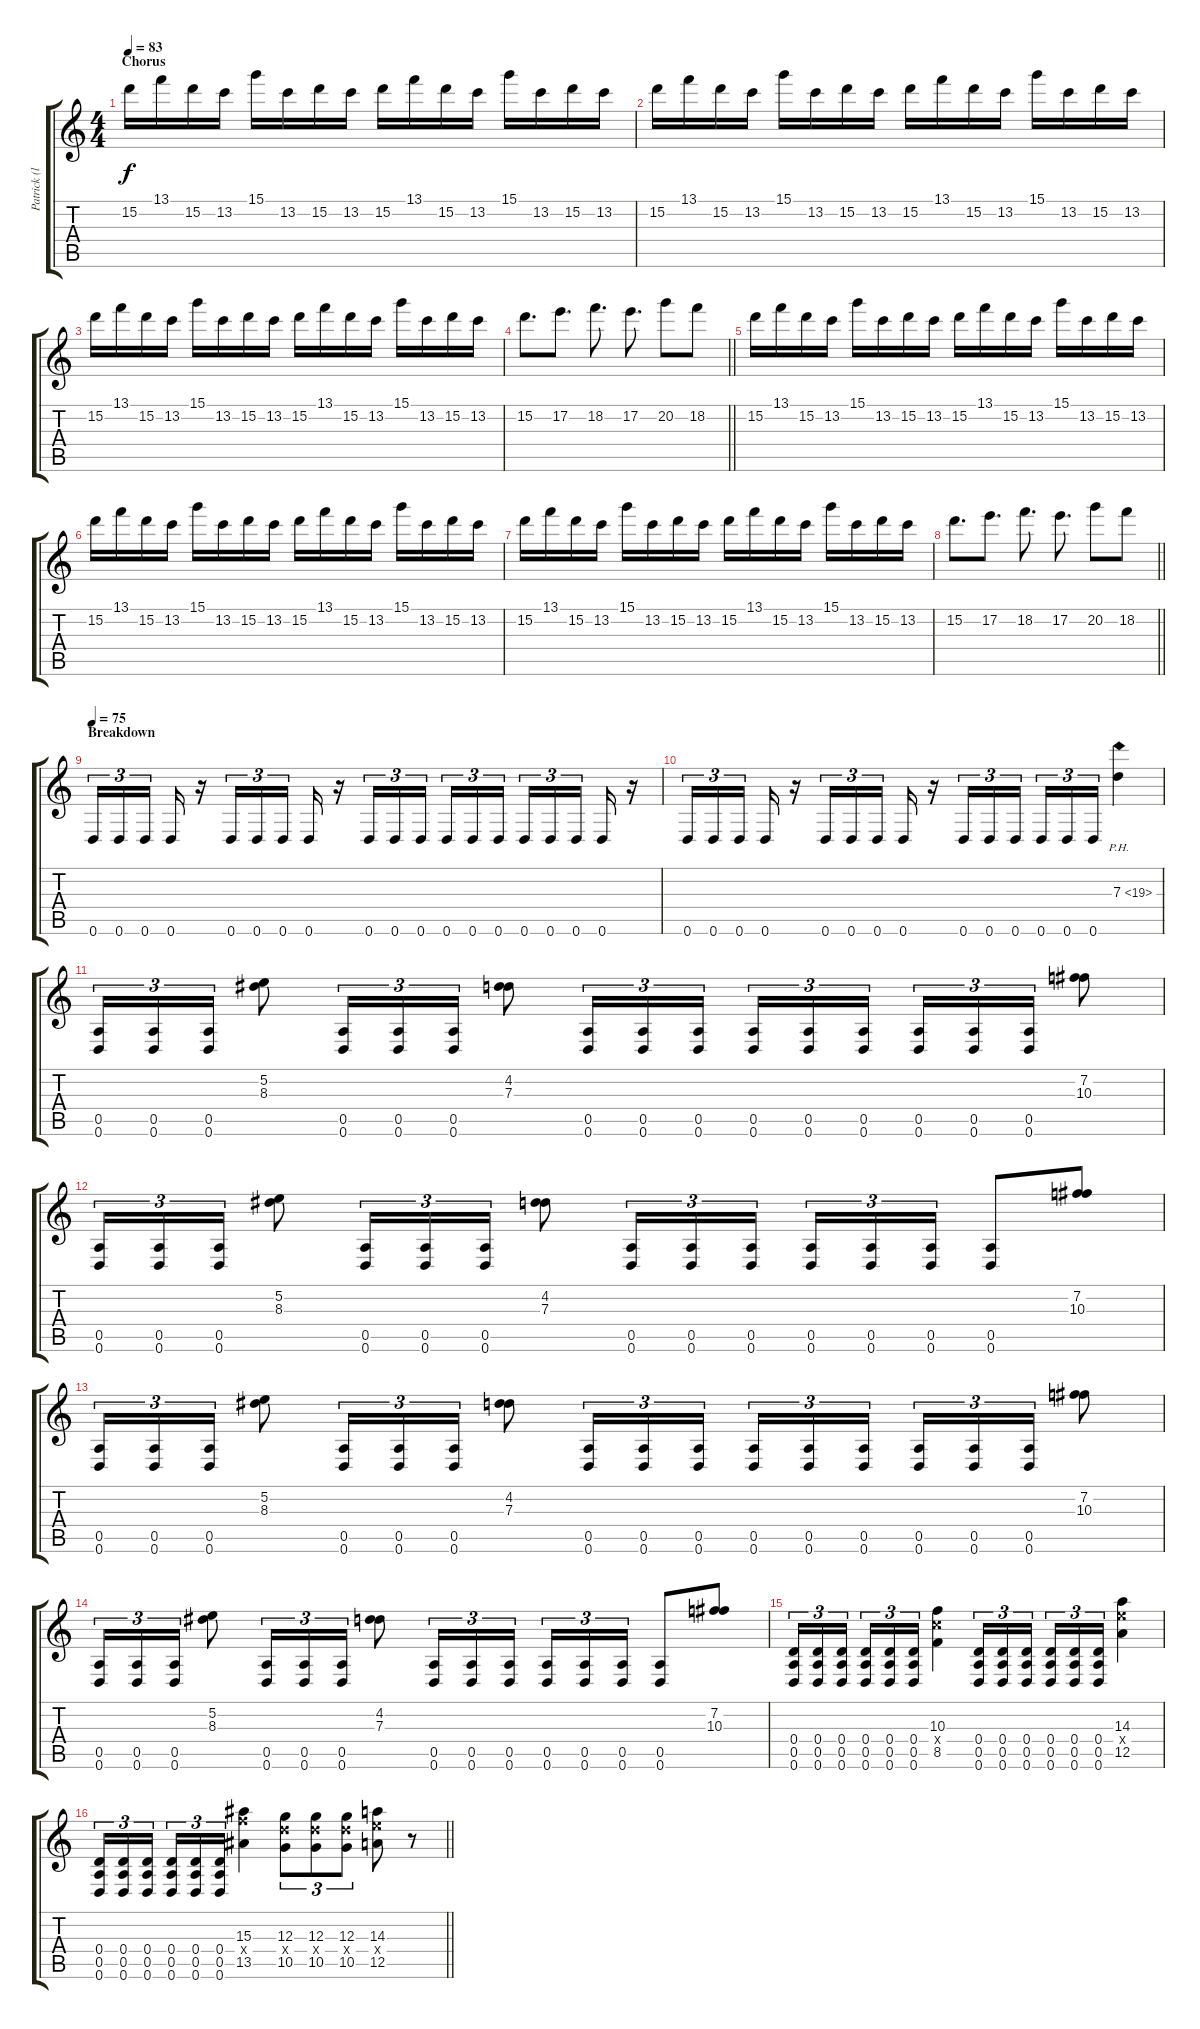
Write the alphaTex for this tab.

\track ("Patrick (lead)" "Patrick (l") {instrument overdrivenguitar}
\staff {score tabs}
\tuning (E4 B3 G3 D3 A2 D2) {hide}
\ts (4 4)
\section ("" "Chorus")
\tempo 83
\clef g2
\ks c
15.2.16{dy f} 13.1.16 15.2.16 13.2.16 15.1.16 13.2.16 15.2.16 13.2.16 15.2.16 13.1.16 15.2.16 13.2.16 15.1.16 13.2.16 15.2.16 13.2.16 |
15.2.16 13.1.16 15.2.16 13.2.16 15.1.16 13.2.16 15.2.16 13.2.16 15.2.16 13.1.16 15.2.16 13.2.16 15.1.16 13.2.16 15.2.16 13.2.16 |
15.2.16 13.1.16 15.2.16 13.2.16 15.1.16 13.2.16 15.2.16 13.2.16 15.2.16 13.1.16 15.2.16 13.2.16 15.1.16 13.2.16 15.2.16 13.2.16 |
\barLineRight lightlight
15.2.8{d} 17.2.8{d} 18.2.8{d} 17.2.8{d} 20.2.8 18.2.8 |
15.2.16 13.1.16 15.2.16 13.2.16 15.1.16 13.2.16 15.2.16 13.2.16 15.2.16 13.1.16 15.2.16 13.2.16 15.1.16 13.2.16 15.2.16 13.2.16 |
15.2.16 13.1.16 15.2.16 13.2.16 15.1.16 13.2.16 15.2.16 13.2.16 15.2.16 13.1.16 15.2.16 13.2.16 15.1.16 13.2.16 15.2.16 13.2.16 |
15.2.16 13.1.16 15.2.16 13.2.16 15.1.16 13.2.16 15.2.16 13.2.16 15.2.16 13.1.16 15.2.16 13.2.16 15.1.16 13.2.16 15.2.16 13.2.16 |
\barLineRight lightlight
15.2.8{d} 17.2.8{d} 18.2.8{d} 17.2.8{d} 20.2.8 18.2.8 |
\section ("" "Breakdown")
\tempo 75
0.6.16{tu (3 2)} 0.6.16{tu (3 2)} 0.6.16{tu (3 2) beam splitsecondary} 0.6.16 r.16 0.6.16{tu (3 2)} 0.6.16{tu (3 2)} 0.6.16{tu (3 2) beam splitsecondary} 0.6.16 r.16 0.6.16{tu (3 2)} 0.6.16{tu (3 2)} 0.6.16{tu (3 2) beam splitsecondary} 0.6.16{tu (3 2)} 0.6.16{tu (3 2)} 0.6.16{tu (3 2)} 0.6.16{tu (3 2)} 0.6.16{tu (3 2)} 0.6.16{tu (3 2) beam splitsecondary} 0.6.16 r.16 |
0.6.16{tu (3 2)} 0.6.16{tu (3 2)} 0.6.16{tu (3 2) beam splitsecondary} 0.6.16 r.16 0.6.16{tu (3 2)} 0.6.16{tu (3 2)} 0.6.16{tu (3 2) beam splitsecondary} 0.6.16 r.16 0.6.16{tu (3 2)} 0.6.16{tu (3 2)} 0.6.16{tu (3 2) beam splitsecondary} 0.6.16{tu (3 2)} 0.6.16{tu (3 2)} 0.6.16{tu (3 2)} 7.3{ph 12}.4 |
(0.5 0.6).16{tu (3 2)} (0.5 0.6).16{tu (3 2)} (0.5 0.6).16{tu (3 2)} (5.2 8.3).8 (0.5 0.6).16{tu (3 2)} (0.5 0.6).16{tu (3 2)} (0.5 0.6).16{tu (3 2)} (4.2 7.3).8 (0.5 0.6).16{tu (3 2)} (0.5 0.6).16{tu (3 2)} (0.5 0.6).16{tu (3 2) beam splitsecondary} (0.5 0.6).16{tu (3 2)} (0.5 0.6).16{tu (3 2)} (0.5 0.6).16{tu (3 2)} (0.5 0.6).16{tu (3 2)} (0.5 0.6).16{tu (3 2)} (0.5 0.6).16{tu (3 2)} (7.2 10.3).8 |
(0.5 0.6).16{tu (3 2)} (0.5 0.6).16{tu (3 2)} (0.5 0.6).16{tu (3 2)} (5.2 8.3).8 (0.5 0.6).16{tu (3 2)} (0.5 0.6).16{tu (3 2)} (0.5 0.6).16{tu (3 2)} (4.2 7.3).8 (0.5 0.6).16{tu (3 2)} (0.5 0.6).16{tu (3 2)} (0.5 0.6).16{tu (3 2) beam splitsecondary} (0.5 0.6).16{tu (3 2)} (0.5 0.6).16{tu (3 2)} (0.5 0.6).16{tu (3 2)} (0.5 0.6).8 (7.2 10.3).8 |
(0.5 0.6).16{tu (3 2)} (0.5 0.6).16{tu (3 2)} (0.5 0.6).16{tu (3 2)} (5.2 8.3).8 (0.5 0.6).16{tu (3 2)} (0.5 0.6).16{tu (3 2)} (0.5 0.6).16{tu (3 2)} (4.2 7.3).8 (0.5 0.6).16{tu (3 2)} (0.5 0.6).16{tu (3 2)} (0.5 0.6).16{tu (3 2) beam splitsecondary} (0.5 0.6).16{tu (3 2)} (0.5 0.6).16{tu (3 2)} (0.5 0.6).16{tu (3 2)} (0.5 0.6).16{tu (3 2)} (0.5 0.6).16{tu (3 2)} (0.5 0.6).16{tu (3 2)} (7.2 10.3).8 |
(0.5 0.6).16{tu (3 2)} (0.5 0.6).16{tu (3 2)} (0.5 0.6).16{tu (3 2)} (5.2 8.3).8 (0.5 0.6).16{tu (3 2)} (0.5 0.6).16{tu (3 2)} (0.5 0.6).16{tu (3 2)} (4.2 7.3).8 (0.5 0.6).16{tu (3 2)} (0.5 0.6).16{tu (3 2)} (0.5 0.6).16{tu (3 2) beam splitsecondary} (0.5 0.6).16{tu (3 2)} (0.5 0.6).16{tu (3 2)} (0.5 0.6).16{tu (3 2)} (0.5 0.6).8 (7.2 10.3).8 |
(0.4 0.5 0.6).16{tu (3 2)} (0.4 0.5 0.6).16{tu (3 2)} (0.4 0.5 0.6).16{tu (3 2) beam splitsecondary} (0.4 0.5 0.6).16{tu (3 2)} (0.4 0.5 0.6).16{tu (3 2)} (0.4 0.5 0.6).16{tu (3 2)} (10.3 10.4{x} 8.5).4 (0.4 0.5 0.6).16{tu (3 2)} (0.4 0.5 0.6).16{tu (3 2)} (0.4 0.5 0.6).16{tu (3 2) beam splitsecondary} (0.4 0.5 0.6).16{tu (3 2)} (0.4 0.5 0.6).16{tu (3 2)} (0.4 0.5 0.6).16{tu (3 2)} (14.3 14.4{x} 12.5).4 |
\barLineRight lightlight
(0.4 0.5 0.6).16{tu (3 2)} (0.4 0.5 0.6).16{tu (3 2)} (0.4 0.5 0.6).16{tu (3 2) beam splitsecondary} (0.4 0.5 0.6).16{tu (3 2)} (0.4 0.5 0.6).16{tu (3 2)} (0.4 0.5 0.6).16{tu (3 2)} (15.3 15.4{x} 13.5).4 (12.3 12.4{x} 10.5).8{tu (3 2)} (12.3 12.4{x} 10.5).8{tu (3 2)} (12.3 12.4{x} 10.5).8{tu (3 2)} (14.3 14.4{x} 12.5).8 r.8
